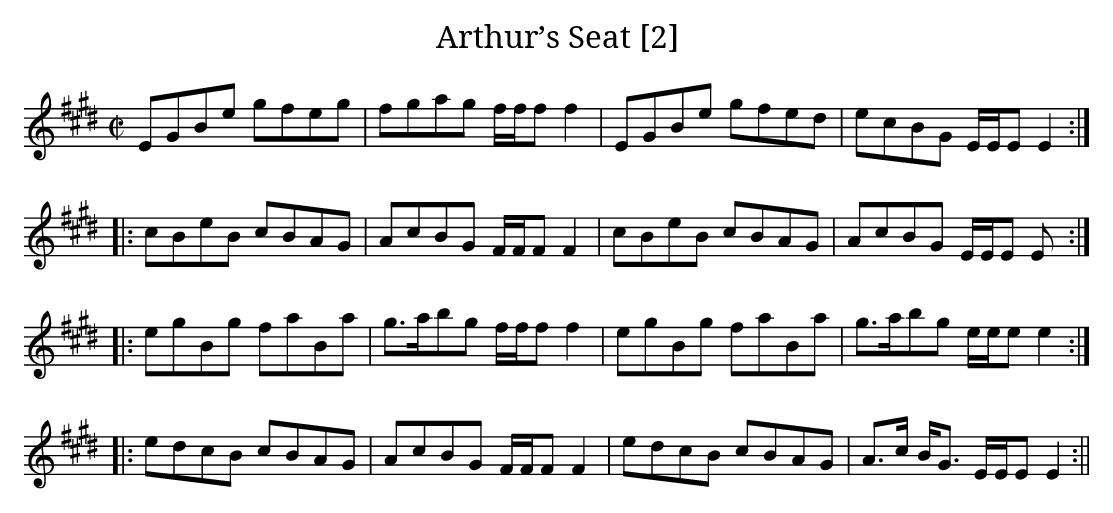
X:1
T:Arthur’s Seat [2]
M:C|
L:1/8
K:E
EGBe gfeg|fgag f/f/f f2|EGBe gfed|ecBG E/E/E E2:|
|:cBeB cBAG|AcBG F/F/F F2|cBeB cBAG|AcBG E/E/E E:|
|:egBg faBa|g>abg f/f/f f2|egBg faBa|g>abg e/e/e e2:|
|:edcB cBAG|AcBG F/F/F F2|edcB cBAG|A>c B<G E/E/E E2:||
